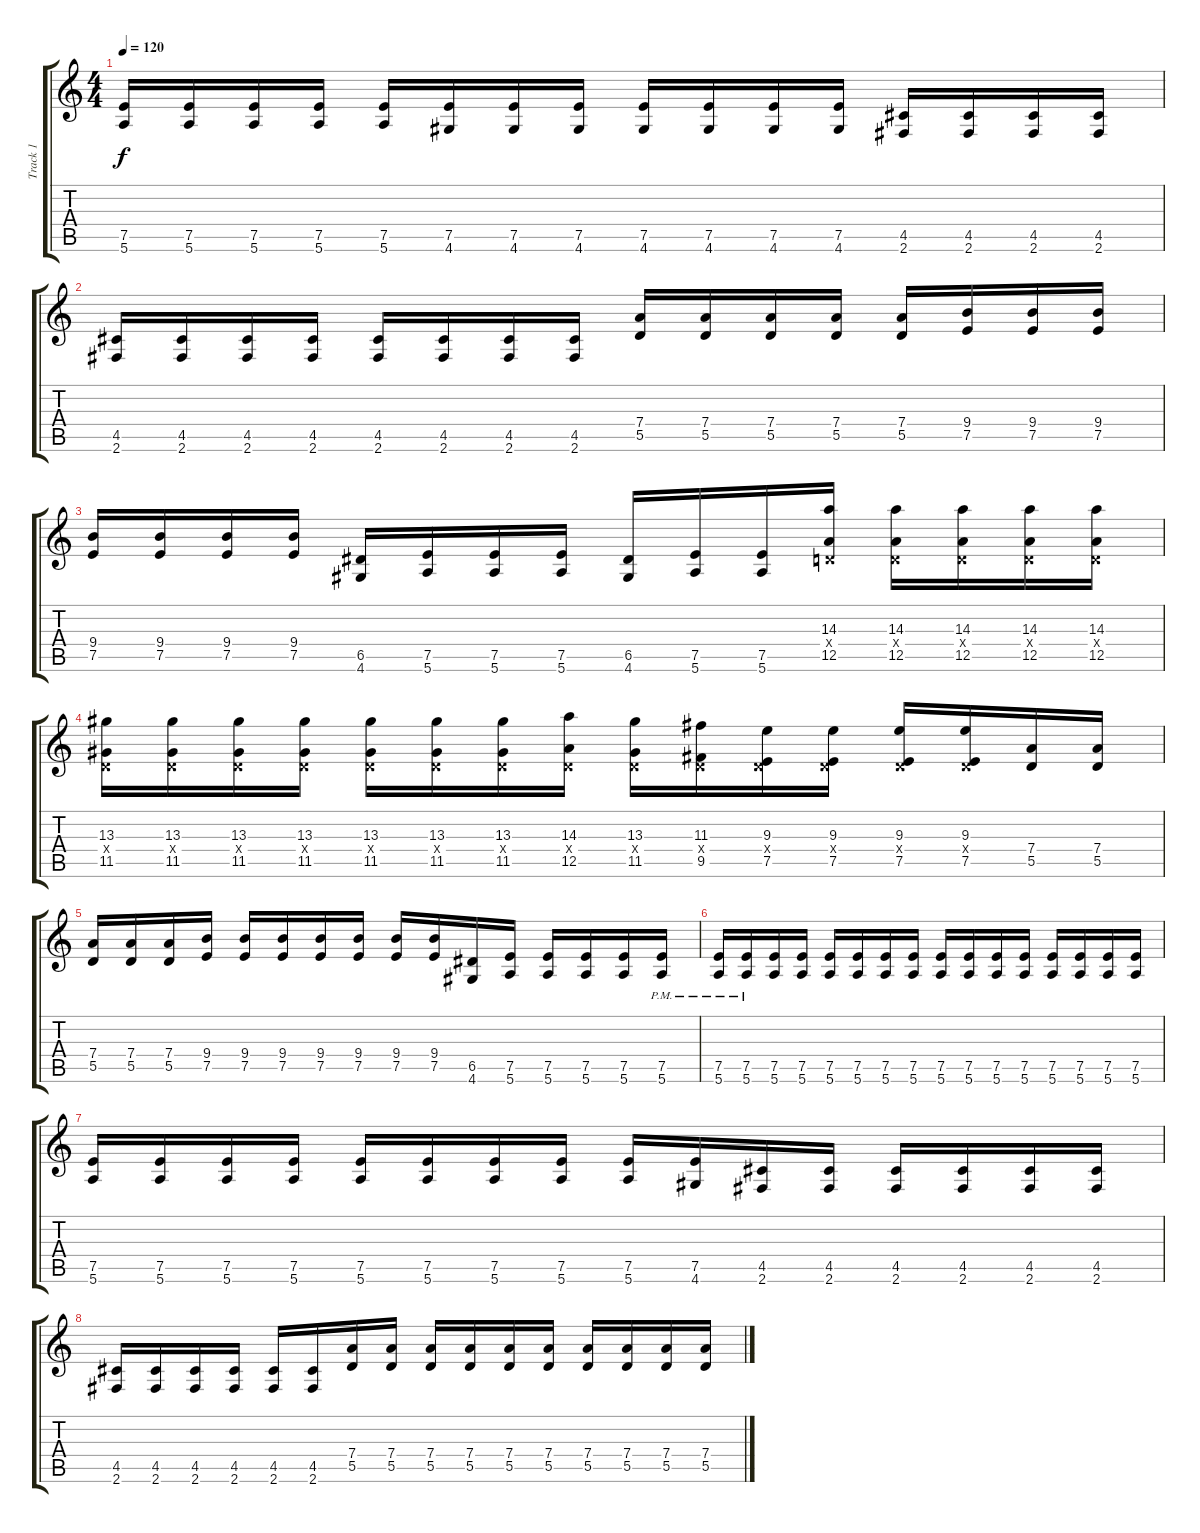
\track ("Track 1" "Track 1") {instrument electricguitarclean}
\staff {score tabs}
\tuning (E4 B3 G3 D3 A2 E2) {hide}
\ts (4 4)
\tempo 120
\clef g2
\ks c
(7.5 5.6).16{dy f instrument electricguitarclean} (7.5 5.6).16 (7.5 5.6).16 (7.5 5.6).16 (7.5 5.6).16 (7.5 4.6).16 (7.5 4.6).16 (7.5 4.6).16 (7.5 4.6).16 (7.5 4.6).16 (7.5 4.6).16 (7.5 4.6).16 (4.5 2.6).16 (4.5 2.6).16 (4.5 2.6).16 (4.5 2.6).16 |
(4.5 2.6).16 (4.5 2.6).16 (4.5 2.6).16 (4.5 2.6).16 (4.5 2.6).16 (4.5 2.6).16 (4.5 2.6).16 (4.5 2.6).16 (7.4 5.5).16 (7.4 5.5).16 (7.4 5.5).16 (7.4 5.5).16 (7.4 5.5).16 (9.4 7.5).16 (9.4 7.5).16 (9.4 7.5).16 |
(9.4 7.5).16 (9.4 7.5).16 (9.4 7.5).16 (9.4 7.5).16 (6.5 4.6).16 (7.5 5.6).16 (7.5 5.6).16 (7.5 5.6).16 (6.5 4.6).16 (7.5 5.6).16 (7.5 5.6).16 (14.3 0.4{x} 12.5).16 (14.3 0.4{x} 12.5).16 (14.3 0.4{x} 12.5).16 (14.3 0.4{x} 12.5).16 (14.3 0.4{x} 12.5).16 |
(13.3 0.4{x} 11.5).16 (13.3 0.4{x} 11.5).16 (13.3 0.4{x} 11.5).16 (13.3 0.4{x} 11.5).16 (13.3 0.4{x} 11.5).16 (13.3 0.4{x} 11.5).16 (13.3 0.4{x} 11.5).16 (14.3 0.4{x} 12.5).16 (13.3 0.4{x} 11.5).16 (11.3 0.4{x} 9.5).16 (9.3 0.4{x} 7.5).16 (9.3 0.4{x} 7.5).16 (9.3 0.4{x} 7.5).16 (9.3 0.4{x} 7.5).16 (7.4 5.5).16 (7.4 5.5).16 |
(7.4 5.5).16 (7.4 5.5).16 (7.4 5.5).16 (9.4 7.5).16 (9.4 7.5).16 (9.4 7.5).16 (9.4 7.5).16 (9.4 7.5).16 (9.4 7.5).16 (9.4 7.5).16 (6.5 4.6).16 (7.5 5.6).16 (7.5 5.6).16 (7.5 5.6).16 (7.5 5.6).16 (7.5 5.6{pm}).16 |
(7.5 5.6{pm}).16 (7.5 5.6{pm}).16 (7.5 5.6).16 (7.5 5.6).16 (7.5 5.6).16 (7.5 5.6).16 (7.5 5.6).16 (7.5 5.6).16 (7.5 5.6).16 (7.5 5.6).16 (7.5 5.6).16 (7.5 5.6).16 (7.5 5.6).16 (7.5 5.6).16 (7.5 5.6).16 (7.5 5.6).16 |
(7.5 5.6).16 (7.5 5.6).16 (7.5 5.6).16 (7.5 5.6).16 (7.5 5.6).16 (7.5 5.6).16 (7.5 5.6).16 (7.5 5.6).16 (7.5 5.6).16 (7.5 4.6).16 (4.5 2.6).16 (4.5 2.6).16 (4.5 2.6).16 (4.5 2.6).16 (4.5 2.6).16 (4.5 2.6).16 |
(4.5 2.6).16 (4.5 2.6).16 (4.5 2.6).16 (4.5 2.6).16 (4.5 2.6).16 (4.5 2.6).16 (7.4 5.5).16 (7.4 5.5).16 (7.4 5.5).16 (7.4 5.5).16 (7.4 5.5).16 (7.4 5.5).16 (7.4 5.5).16 (7.4 5.5).16 (7.4 5.5).16 (7.4 5.5).16
